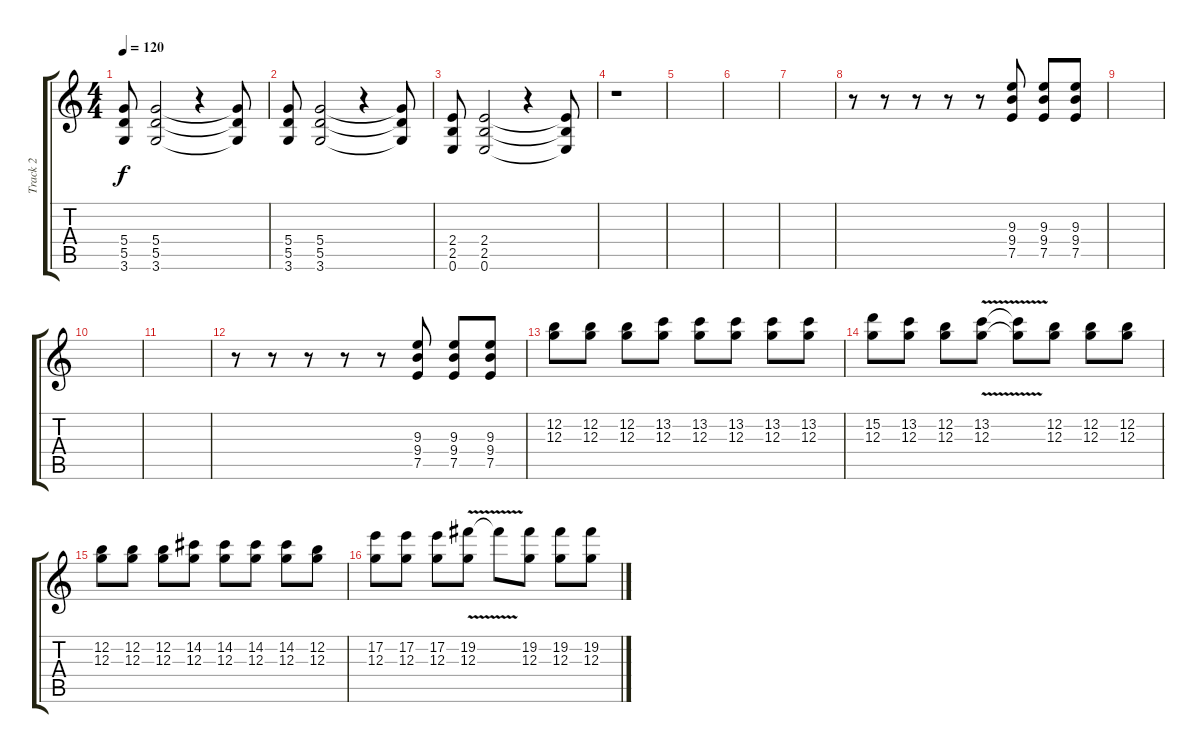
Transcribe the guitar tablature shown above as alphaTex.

\track ("Track 2" "Track 2") {instrument distortionguitar}
\staff {score tabs}
\tuning (E4 B3 G3 D3 A2 E2) {hide}
\ts (4 4)
\tempo 120
\clef g2
\ks c
(5.4 5.5 3.6).8{dy f} (5.4 5.5 3.6).2 r.4 (5.4{t} 5.5{t} 3.6{t}).8 |
(5.4 5.5 3.6).8 (5.4 5.5 3.6).2 r.4 (5.4{t} 5.5{t} 3.6{t}).8 |
(2.4 2.5 0.6).8 (2.4 2.5 0.6).2 r.4 (2.4{t} 2.5{t} 0.6{t}).8 |
r.1 |
|
|
|
r.8 r.8 r.8 r.8 r.8 (9.3 9.4 7.5).8 (9.3 9.4 7.5).8 (9.3 9.4 7.5).8 |
|
|
|
r.8 r.8 r.8 r.8 r.8 (9.3 9.4 7.5).8 (9.3 9.4 7.5).8 (9.3 9.4 7.5).8 |
(12.2 12.3).8 (12.2 12.3).8 (12.2 12.3).8 (13.2 12.3).8 (13.2 12.3).8 (13.2 12.3).8 (13.2 12.3).8 (13.2 12.3).8 |
(15.2 12.3).8 (13.2 12.3).8 (12.2 12.3).8 (13.2{v} 12.3{v}).8 (13.2{t} 12.3{t}).8 (12.2 12.3).8 (12.2 12.3).8 (12.2 12.3).8 |
(12.2 12.3).8 (12.2 12.3).8 (12.2 12.3).8 (14.2 12.3).8 (14.2 12.3).8 (14.2 12.3).8 (14.2 12.3).8 (12.2 12.3).8 |
(17.2 12.3).8 (17.2 12.3).8 (17.2 12.3).8 (19.2{v} 12.3{v}).8 19.2{t}.8 (19.2 12.3).8 (19.2 12.3).8 (19.2 12.3).8
